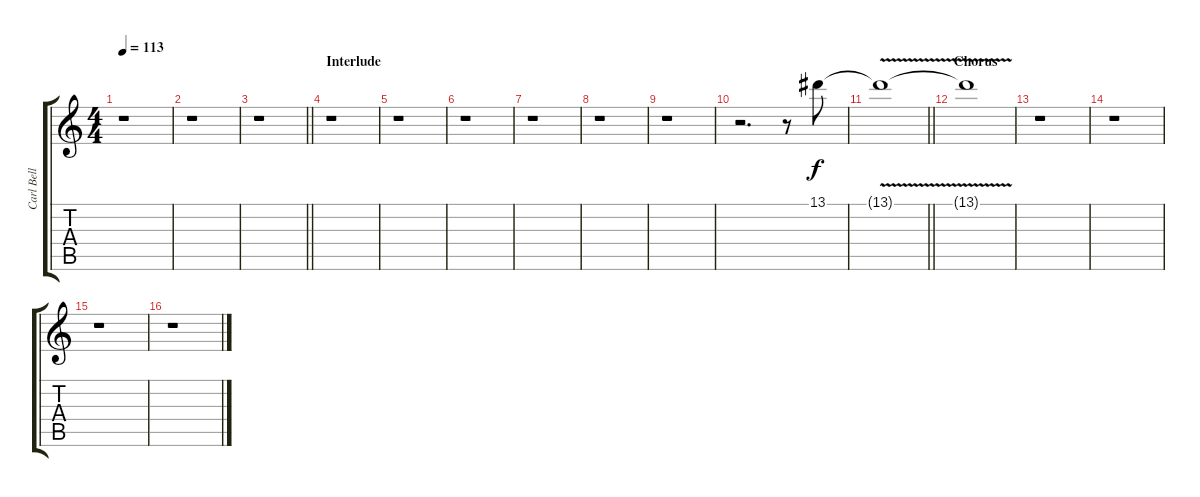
\track ("Carl Bell (Rhythm Guitar)" "Carl Bell ") {instrument electricguitarclean}
\staff {score tabs}
\tuning (D4 A3 F3 C3 G2 C2) {hide}
\ts (4 4)
\tempo 113
\clef g2
\ks c
r.1{dy f} |
r.1 |
\barLineRight lightlight
r.1 |
\section ("" "Interlude")
r.1 |
r.1 |
r.1 |
r.1 |
r.1 |
r.1 |
r.2{d} r.8 13.1.8{volume 12} |
\barLineRight lightlight
13.1{v t}.1 |
\section ("" "Chorus")
13.1{t}.1{volume 0} |
r.1 |
r.1 |
r.1 |
r.1
